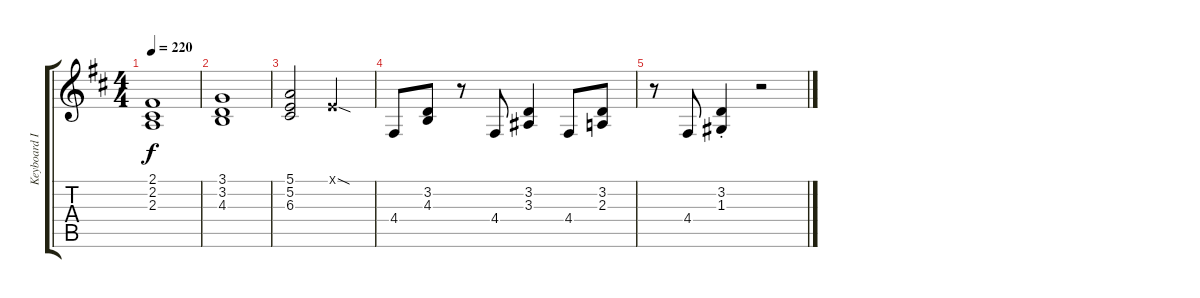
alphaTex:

\track ("Keyboard I" "Keyboard I") {instrument drawbarorgan}
\staff {score tabs}
\tuning (E4 B3 G3 D3 A2 E2) {hide}
\ts (4 4)
\tempo 220
\clef g2
\ks d
(2.1 2.2 2.3).1{dy f} |
(3.1 3.2 4.3).1 |
(5.1 5.2 6.3).2 0.1{sod x}.2 |
4.4.8 (3.2 4.3).8 r.8 4.4.8 (3.2 3.3).4 4.4.8 (3.2 2.3).8 |
r.8 4.4.8 (3.2{st} 1.3{st}).4 r.2
